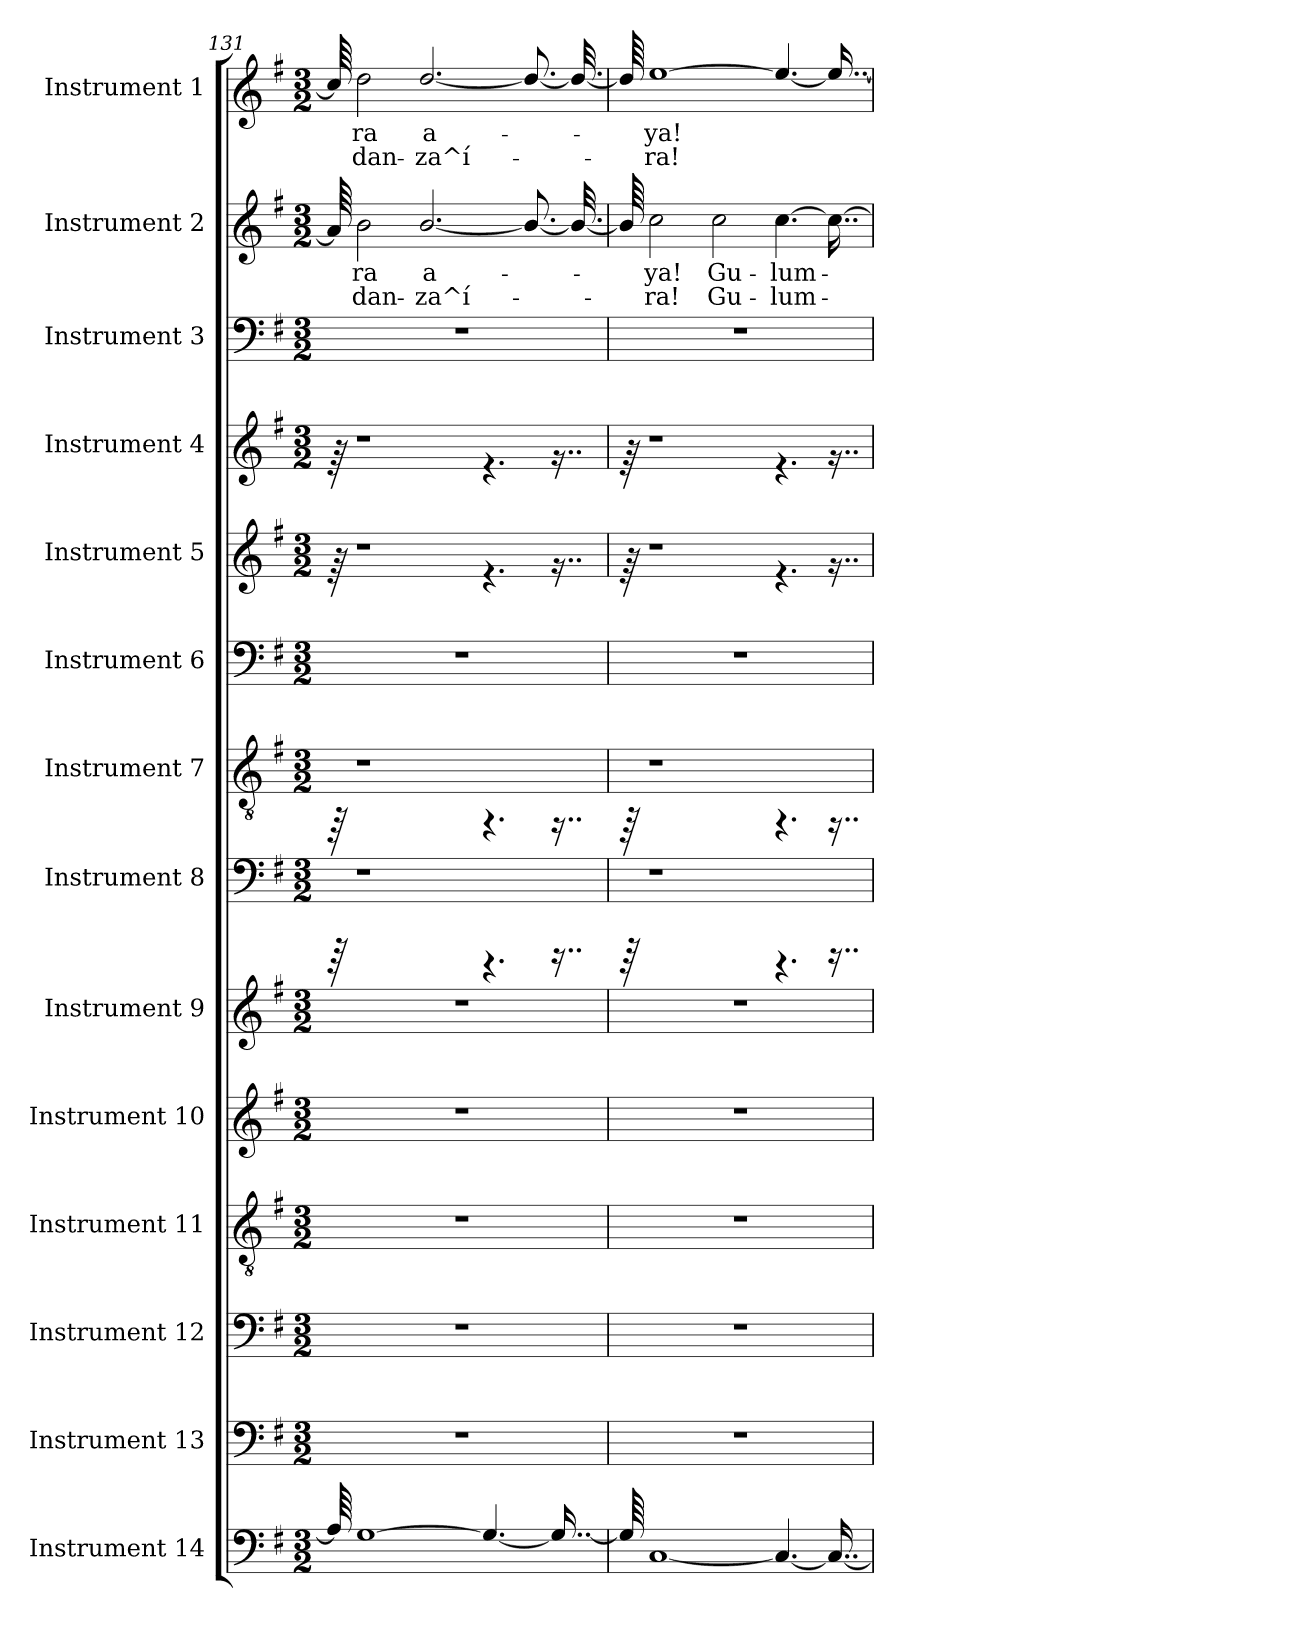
**kern	**kern	**kern	**kern	**kern	**kern	**kern	**kern	**kern	**kern	**kern	**kern	**kern	**text	**text	**kern	**text	**text
*part14	*part13	*part12	*part11	*part10	*part9	*part8	*part7	*part6	*part5	*part4	*part3	*part2	*part2	*part2	*part1	*part1	*part1
*staff14	*staff13	*staff12	*staff11	*staff10	*staff9	*staff8	*staff7	*staff6	*staff5	*staff4	*staff3	*staff2	*staff2	*staff2	*staff1	*staff1	*staff1
*I"Instrument 14	*I"Instrument 13	*I"Instrument 12	*I"Instrument 11	*I"Instrument 10	*I"Instrument 9	*I"Instrument 8	*I"Instrument 7	*I"Instrument 6	*I"Instrument 5	*I"Instrument 4	*I"Instrument 3	*I"Instrument 2	*	*	*I"Instrument 1	*	*
*clefF4	*clefF4	*clefF4	*clefGv2	*clefG2	*clefG2	*clefF4	*clefGv2	*clefF4	*clefG2	*clefG2	*clefF4	*clefG2	*	*	*clefG2	*	*
*k[f#]	*k[f#]	*k[f#]	*k[f#]	*k[f#]	*k[f#]	*k[f#]	*k[f#]	*k[f#]	*k[f#]	*k[f#]	*k[f#]	*k[f#]	*	*	*k[f#]	*	*
*G:	*G:	*G:	*G:	*G:	*G:	*G:	*G:	*G:	*G:	*G:	*G:	*G:	*	*	*G:	*	*
*M3/2	*M3/2	*M3/2	*M3/2	*M3/2	*M3/2	*M3/2	*M3/2	*M3/2	*M3/2	*M3/2	*M3/2	*M3/2	*	*	*M3/2	*	*
=131	=131	=131	=131	=131	=131	=131	=131	=131	=131	=131	=131	=131	=131	=131	=131	=131	=131
64A/]	1.r	1.r	1.r	1.r	1.r	64rCCC	64rFF	1.r	64rf	64rf	1.r	64a/]	.	.	64cc/]	.	.
!	!	!	!	!	!	!	!	!	!	!	!	!	!LO:LY:b:rj	!LO:LY:b:rj	!	!LO:LY:b:cj	!LO:LY:b:cj
[<1G	.	.	.	.	.	1r	1r	.	1r	1r	.	2b\	ra	dan-	2dd\	ra	dan-
!	!	!	!	!	!	!	!	!	!	!	!	!	!LO:LY:b:rj	!LO:LY:b:rj	!	!LO:LY:b:cj	!LO:LY:b:cj
.	.	.	.	.	.	.	.	.	.	.	.	[<2.b/	-a-	-za^í-	[<2.dd/	-a-	-za^í-
4.G/_<	.	.	.	.	.	4.rCCC	4.rFF	.	4.rf	4.rf	.	.	.	.	.	.	.
.	.	.	.	.	.	.	.	.	.	.	.	8.b/_<	.	.	8.dd/_<	.	.
16..G/_<	.	.	.	.	.	16..rCCC	16..rFF	.	16..rf	16..rf	.	.	.	.	.	.	.
.	.	.	.	.	.	.	.	.	.	.	.	32.b/_<	.	.	32.dd/_<	.	.
=132	=132	=132	=132	=132	=132	=132	=132	=132	=132	=132	=132	=132	=132	=132	=132	=132	=132
64G/]	1.r	1.r	1.r	1.r	1.r	64rCCC	64rFF	1.r	64rf	64rf	1.r	64b/]	.	.	64dd/]	.	.
!	!	!	!	!	!	!	!	!	!	!	!	!	!LO:LY:b:rj	!LO:LY:b:rj	!	!LO:LY:b:cj	!LO:LY:b:cj
[<1C	.	.	.	.	.	1r	1r	.	1r	1r	.	2cc\	-ya!	ra!	[<1ee	-ya!	ra!
!	!	!	!	!	!	!	!	!	!	!	!	!	!LO:LY:b:rj	!LO:LY:b:rj	!	!	!
.	.	.	.	.	.	.	.	.	.	.	.	2cc\	Gu-	-Gu-	.	.	.
!	!	!	!	!	!	!	!	!	!	!	!	!	!LO:LY:b:rj	!LO:LY:b:rj	!	!	!
4.C/_<	.	.	.	.	.	4.rCCC	4.rFF	.	4.rf	4.rf	.	[>4.cc\	-lum-	-lum-	4.ee/_<	.	.
16..C/_<	.	.	.	.	.	16..rCCC	16..rFF	.	16..rf	16..rf	.	16..cc\_>	.	.	16..ee/_<	.	.
=	=	=	=	=	=	=	=	=	=	=	=	=	=	=	=	=	=
*-	*-	*-	*-	*-	*-	*-	*-	*-	*-	*-	*-	*-	*-	*-	*-	*-	*-
